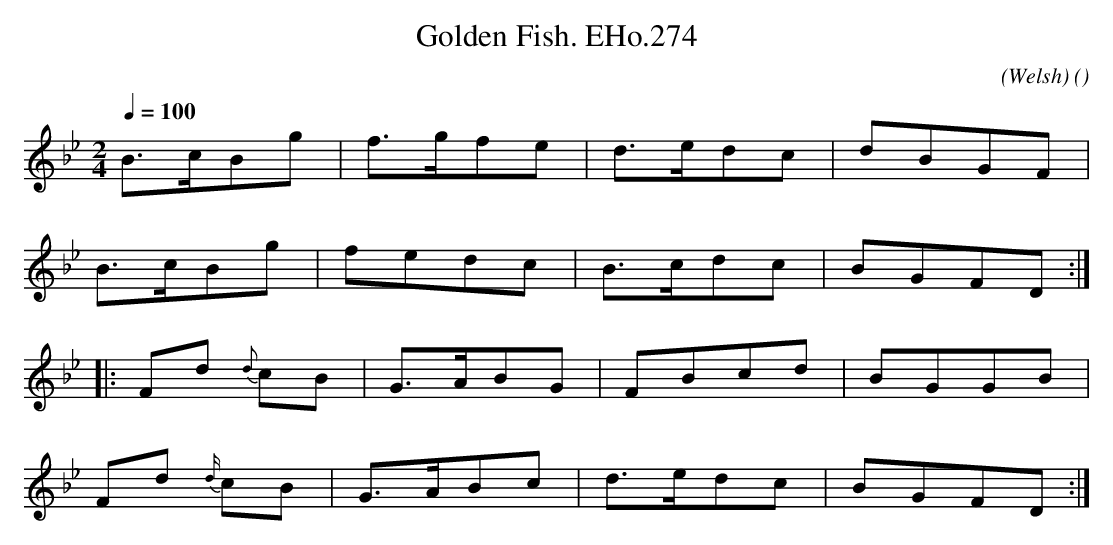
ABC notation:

X:1
T:Golden Fish. EHo.274
M:2/4
L:1/8
Q:1/4=100
C:(Welsh)
O:
K:Bb
B>cBg | f>gfe | d>edc | dBGF |
B>cBg | fedc | B>cdc | BGFD :|
|: Fd {d}cB | G>ABG | FBcd | BGGB |
Fd {d/}cB | G>ABc | d>edc | BGFD :|
